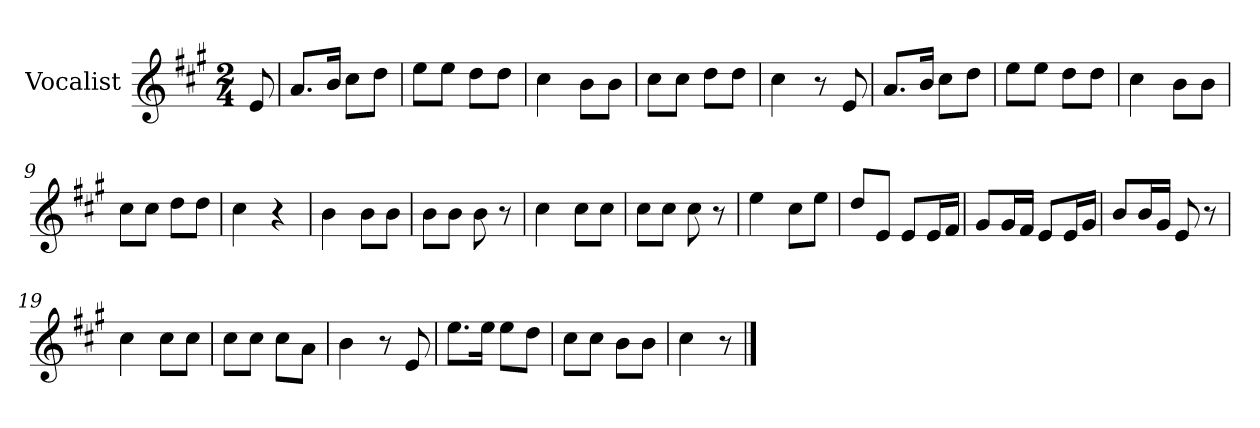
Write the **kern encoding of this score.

**kern
*part1
*staff1
*I"Vocalist
*k[f#c#g#]
*A:
*M2/4
=
8e
=1
8.aL
16bJk
8cc#L
8ddJ
=2
8eeL
8eeJ
8ddL
8ddJ
=3
4cc#
8bL
8bJ
=4
8cc#L
8cc#J
8ddL
8ddJ
=5
4cc#
8r
8e
=6
8.aL
16bJk
8cc#L
8ddJ
=7
8eeL
8eeJ
8ddL
8ddJ
=8
4cc#
8bL
8bJ
=9
8cc#L
8cc#J
8ddL
8ddJ
=10
4cc#
4r
=11
4b
8bL
8bJ
=12
8bL
8bJ
8b
8r
=13
4cc#
8cc#L
8cc#J
=14
8cc#L
8cc#J
8cc#
8r
=15
4ee
8cc#L
8eeJ
=16
8ddL
8eJ
8eL
16eL
16f#JJ
=17
8g#L
16g#L
16f#JJ
8eL
16eL
16g#JJ
=18
8bL
16bL
16g#JJ
8e
8r
=19
4cc#
8cc#L
8cc#J
=20
8cc#L
8cc#J
8cc#L
8aJ
=21
4b
8r
8e
=22
8.eeL
16eeJk
8eeL
8ddJ
=23
8cc#L
8cc#J
8bL
8bJ
=24
4cc#
8r
==
*-
